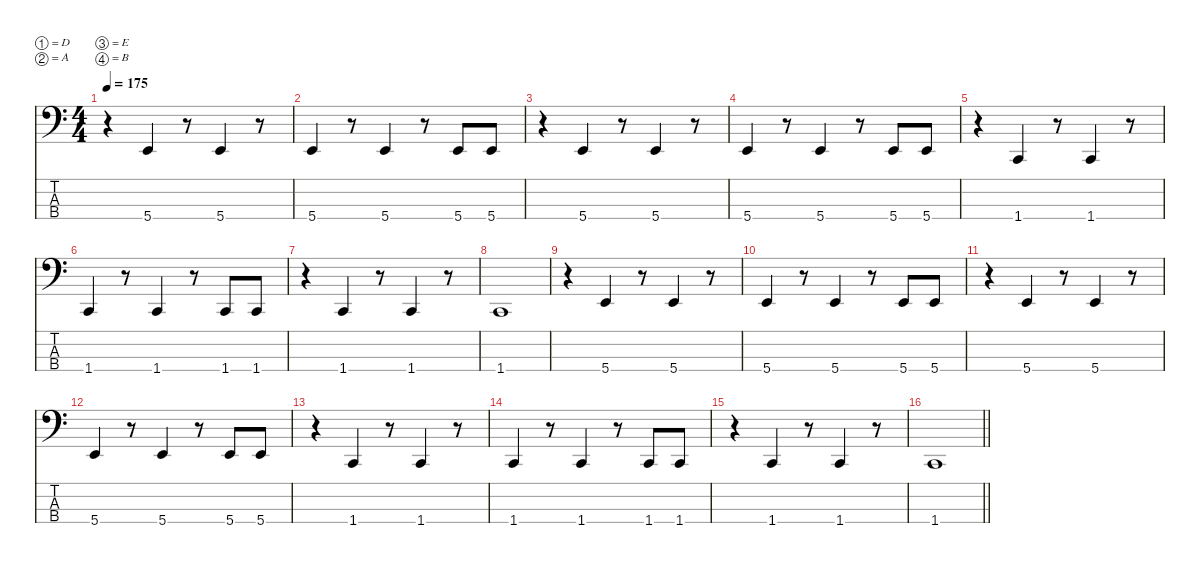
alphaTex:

\defaultSystemsLayout 4
\hideDynamics
\bracketExtendMode nobrackets
\singleTrackTrackNamePolicy hidden
\multiTrackTrackNamePolicy hidden
\firstSystemTrackNameMode fullname
\firstSystemTrackNameOrientation horizontal
\otherSystemsTrackNameOrientation horizontal
\track ("Ted Lindström" "el.bs.") {instrument electricbasspick}
\staff {score tabs}
\tuning (D2 A1 E1 B0)
\ts (4 4)
\tempo 175
\clef f4
\ks c
r.4{dy f beam Down} 5.4.4{beam Up} r.8{beam Up} 5.4.4{beam Up} r.8{beam Up} |
5.4.4{beam Up} r.8{beam Up} 5.4.4{beam Up} r.8{beam Up} 5.4.8{beam Up} 5.4.8{beam Up} |
r.4{beam Down} 5.4.4{beam Up} r.8{beam Up} 5.4.4{beam Up} r.8{beam Up} |
5.4.4{beam Up} r.8{beam Up} 5.4.4{beam Up} r.8{beam Up} 5.4.8{beam Up} 5.4.8{beam Up} |
r.4{beam Down} 1.4.4{beam Up} r.8{beam Up} 1.4.4{beam Up} r.8{beam Up} |
1.4.4{beam Up} r.8{beam Up} 1.4.4{beam Up} r.8{beam Up} 1.4.8{beam Up} 1.4.8{beam Up} |
r.4{beam Down} 1.4.4{beam Up} r.8{beam Up} 1.4.4{beam Up} r.8{beam Up} |
1.4.1{beam Up} |
r.4{beam Down} 5.4.4{beam Up} r.8{beam Up} 5.4.4{beam Up} r.8{beam Up} |
5.4.4{beam Up} r.8{beam Up} 5.4.4{beam Up} r.8{beam Up} 5.4.8{beam Up} 5.4.8{beam Up} |
r.4{beam Down} 5.4.4{beam Up} r.8{beam Up} 5.4.4{beam Up} r.8{beam Up} |
5.4.4{beam Up} r.8{beam Up} 5.4.4{beam Up} r.8{beam Up} 5.4.8{beam Up} 5.4.8{beam Up} |
r.4{beam Down} 1.4.4{beam Up} r.8{beam Up} 1.4.4{beam Up} r.8{beam Up} |
1.4.4{beam Up} r.8{beam Up} 1.4.4{beam Up} r.8{beam Up} 1.4.8{beam Up} 1.4.8{beam Up} |
r.4{beam Down} 1.4.4{beam Up} r.8{beam Up} 1.4.4{beam Up} r.8{beam Up} |
\barLineRight lightlight
1.4.1{beam Up}
